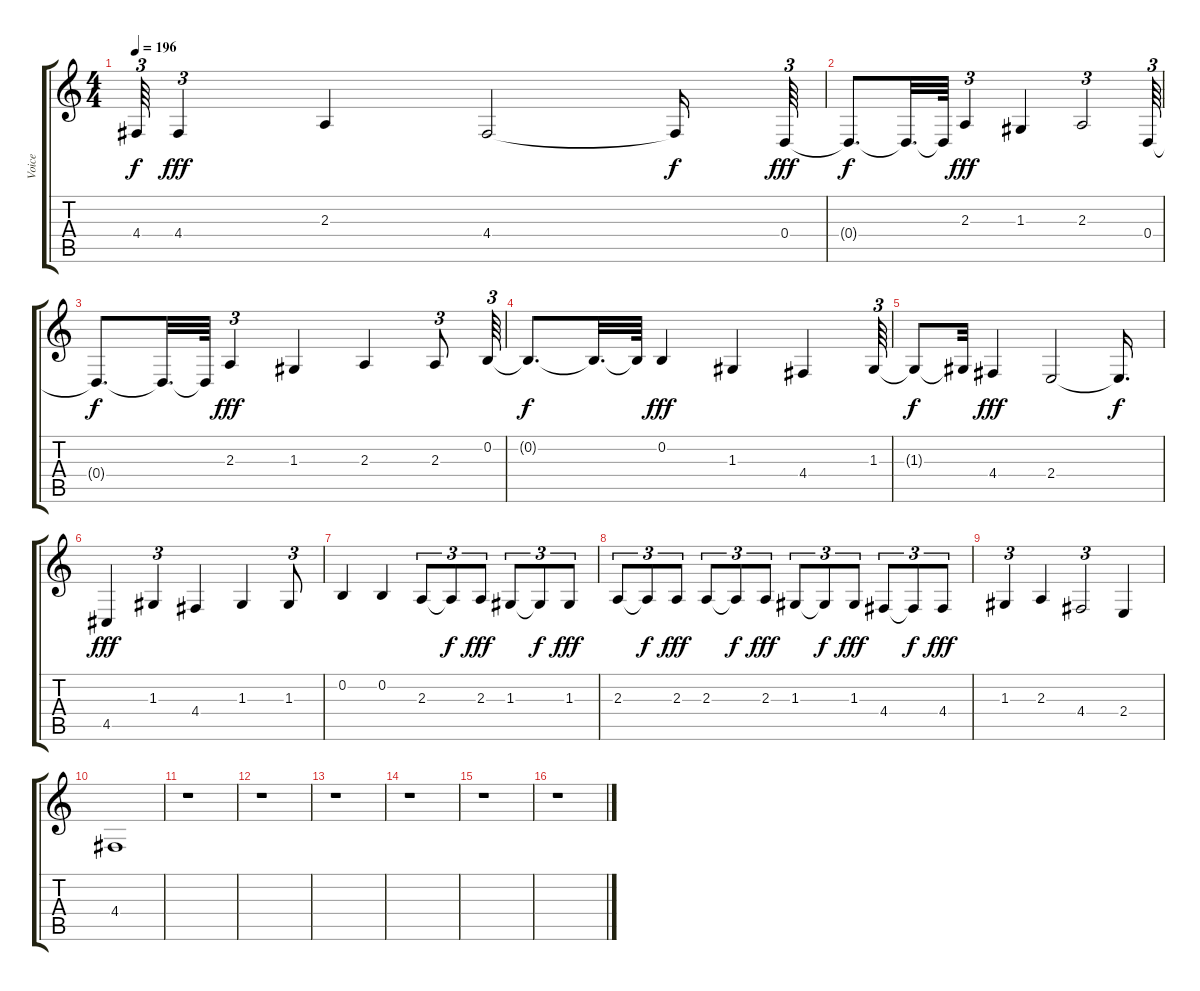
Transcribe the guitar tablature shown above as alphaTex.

\track ("Voice" "Voice") {instrument pad1newage}
\staff {score tabs}
\tuning (E4 B3 G3 D3 A2 E2) {hide}
\ts (4 4)
\tempo 196
\clef g2
\ks c
4.4{t}.64{tu (3 2) dy f} 4.4.4{tu (3 2) dy fff} 2.3.4 4.4.2 4.4{t}.16{dy f} 0.4.64{tu (3 2) dy fff} |
0.4{t}.8{d dy f} 0.4{t}.32{d} 0.4{t}.64 2.3.4{tu (3 2) dy fff} 1.3.4 2.3.2{tu (3 2)} 0.4.64{tu (3 2)} |
0.4{t}.8{d dy f} 0.4{t}.32{d} 0.4{t}.64 2.3.4{tu (3 2) dy fff} 1.3.4 2.3.4 2.3.8{tu (3 2)} 0.2.64{tu (3 2)} |
0.2{t}.8{d dy f} 0.2{t}.32{d} 0.2{t}.64 0.2.4{dy fff} 1.3.4 4.4.4 1.3.64{tu (3 2)} |
1.3{t}.8{dy f} 1.3{t}.32 4.4.4{dy fff} 2.4.2 2.4{t}.16{d dy f} |
4.5.4{dy fff} 1.3.4{tu (3 2)} 4.4.4 1.3.4 1.3.8{tu (3 2)} |
0.2.4 0.2.4 2.3.8{tu (3 2)} 2.3{t}.8{tu (3 2) dy f} 2.3.8{tu (3 2) dy fff} 1.3.8{tu (3 2)} 1.3{t}.8{tu (3 2) dy f} 1.3.8{tu (3 2) dy fff} |
2.3.8{tu (3 2)} 2.3{t}.8{tu (3 2) dy f} 2.3.8{tu (3 2) dy fff} 2.3.8{tu (3 2)} 2.3{t}.8{tu (3 2) dy f} 2.3.8{tu (3 2) dy fff} 1.3.8{tu (3 2)} 1.3{t}.8{tu (3 2) dy f} 1.3.8{tu (3 2) dy fff} 4.4.8{tu (3 2)} 4.4{t}.8{tu (3 2) dy f} 4.4.8{tu (3 2) dy fff} |
1.3.4{tu (3 2)} 2.3.4 4.4.2{tu (3 2)} 2.4.4 |
4.4.1 |
r.1 |
r.1 |
r.1 |
r.1 |
r.1 |
r.1
